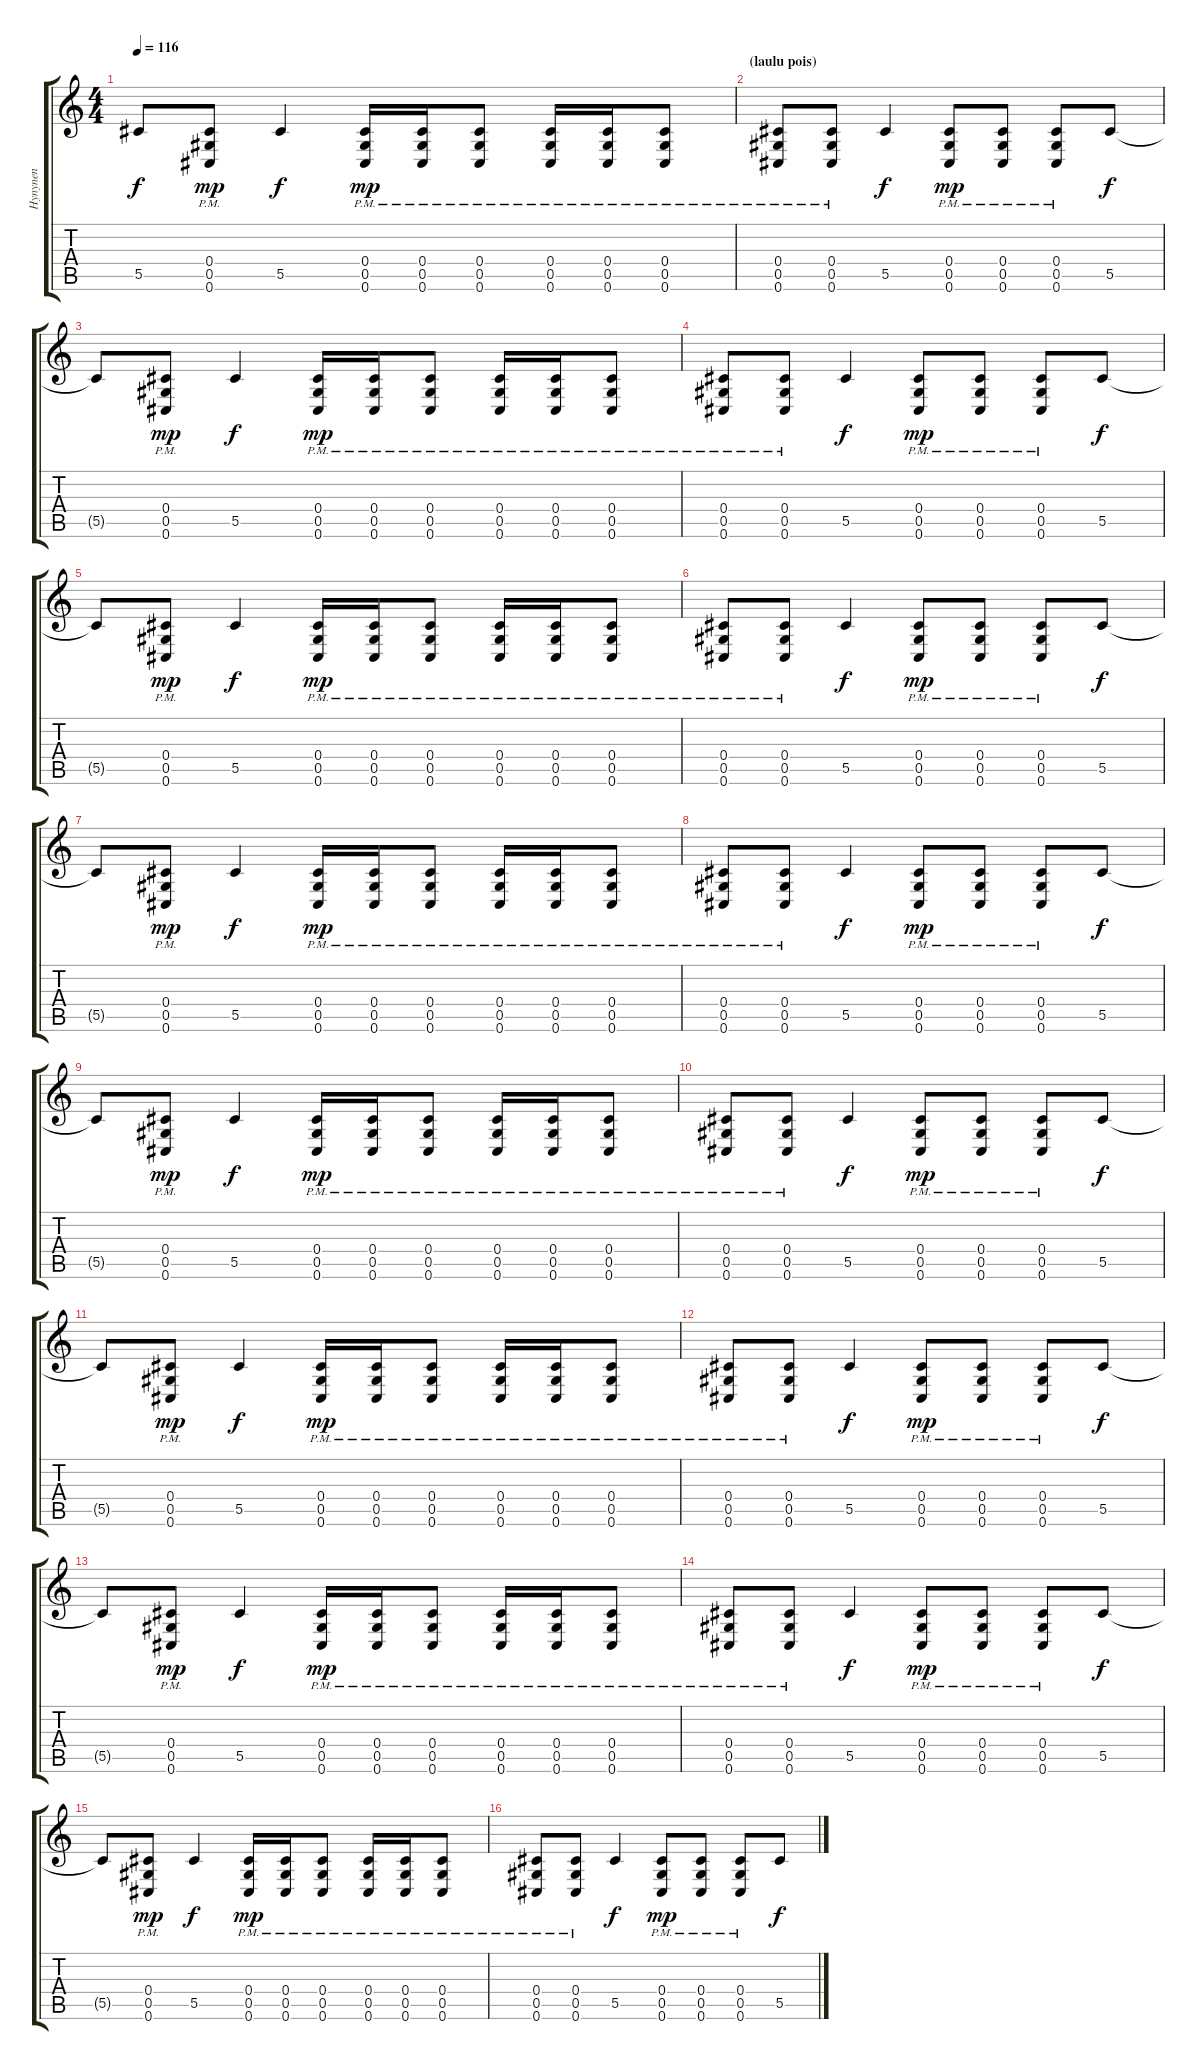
\track ("Hynynen" "Hynynen") {instrument distortionguitar}
\staff {score tabs}
\tuning (Eb4 Bb3 Gb3 Db3 Ab2 Db2) {hide}
\ts (4 4)
\tempo 116
\clef g2
\ks c
5.5{t}.8{dy f} (0.4{pm} 0.5{pm} 0.6{pm}).8{dy mp} 5.5.4{dy f} (0.4{pm} 0.5{pm} 0.6{pm}).16{dy mp} (0.4{pm} 0.5{pm} 0.6{pm}).16 (0.4{pm} 0.5{pm} 0.6{pm}).8 (0.4{pm} 0.5{pm} 0.6{pm}).16 (0.4 0.5{pm} 0.6{pm}).16 (0.4{pm} 0.5{pm} 0.6{pm}).8 |
\section ("" "(laulu pois)")
(0.4{pm} 0.5{pm} 0.6{pm}).8 (0.4{pm} 0.5{pm} 0.6{pm}).8 5.5.4{dy f} (0.4{pm} 0.5{pm} 0.6{pm}).8{dy mp} (0.4{pm} 0.5{pm} 0.6{pm}).8 (0.4{pm} 0.5{pm} 0.6{pm}).8 5.5.8{dy f} |
5.5{t}.8 (0.4{pm} 0.5{pm} 0.6{pm}).8{dy mp} 5.5.4{dy f} (0.4{pm} 0.5{pm} 0.6{pm}).16{dy mp} (0.4{pm} 0.5{pm} 0.6{pm}).16 (0.4{pm} 0.5{pm} 0.6{pm}).8 (0.4{pm} 0.5{pm} 0.6{pm}).16 (0.4 0.5{pm} 0.6{pm}).16 (0.4{pm} 0.5{pm} 0.6{pm}).8 |
(0.4{pm} 0.5{pm} 0.6{pm}).8 (0.4{pm} 0.5{pm} 0.6{pm}).8 5.5.4{dy f} (0.4{pm} 0.5{pm} 0.6{pm}).8{dy mp} (0.4{pm} 0.5{pm} 0.6{pm}).8 (0.4{pm} 0.5{pm} 0.6{pm}).8 5.5.8{dy f} |
5.5{t}.8 (0.4{pm} 0.5{pm} 0.6{pm}).8{dy mp} 5.5.4{dy f} (0.4{pm} 0.5{pm} 0.6{pm}).16{dy mp} (0.4{pm} 0.5{pm} 0.6{pm}).16 (0.4{pm} 0.5{pm} 0.6{pm}).8 (0.4{pm} 0.5{pm} 0.6{pm}).16 (0.4 0.5{pm} 0.6{pm}).16 (0.4{pm} 0.5{pm} 0.6{pm}).8 |
(0.4{pm} 0.5{pm} 0.6{pm}).8 (0.4{pm} 0.5{pm} 0.6{pm}).8 5.5.4{dy f} (0.4{pm} 0.5{pm} 0.6{pm}).8{dy mp} (0.4{pm} 0.5{pm} 0.6{pm}).8 (0.4{pm} 0.5{pm} 0.6{pm}).8 5.5.8{dy f} |
5.5{t}.8 (0.4{pm} 0.5{pm} 0.6{pm}).8{dy mp} 5.5.4{dy f} (0.4{pm} 0.5{pm} 0.6{pm}).16{dy mp} (0.4{pm} 0.5{pm} 0.6{pm}).16 (0.4{pm} 0.5{pm} 0.6{pm}).8 (0.4{pm} 0.5{pm} 0.6{pm}).16 (0.4 0.5{pm} 0.6{pm}).16 (0.4{pm} 0.5{pm} 0.6{pm}).8 |
(0.4{pm} 0.5{pm} 0.6{pm}).8 (0.4{pm} 0.5{pm} 0.6{pm}).8 5.5.4{dy f} (0.4{pm} 0.5{pm} 0.6{pm}).8{dy mp} (0.4{pm} 0.5{pm} 0.6{pm}).8 (0.4{pm} 0.5{pm} 0.6{pm}).8 5.5.8{dy f} |
5.5{t}.8 (0.4{pm} 0.5{pm} 0.6{pm}).8{dy mp} 5.5.4{dy f} (0.4{pm} 0.5{pm} 0.6{pm}).16{dy mp} (0.4{pm} 0.5{pm} 0.6{pm}).16 (0.4{pm} 0.5{pm} 0.6{pm}).8 (0.4{pm} 0.5{pm} 0.6{pm}).16 (0.4 0.5{pm} 0.6{pm}).16 (0.4{pm} 0.5{pm} 0.6{pm}).8 |
(0.4{pm} 0.5{pm} 0.6{pm}).8{volume 10} (0.4{pm} 0.5{pm} 0.6{pm}).8 5.5.4{dy f} (0.4{pm} 0.5{pm} 0.6{pm}).8{dy mp} (0.4{pm} 0.5{pm} 0.6{pm}).8 (0.4{pm} 0.5{pm} 0.6{pm}).8 5.5.8{dy f} |
5.5{t}.8 (0.4{pm} 0.5{pm} 0.6{pm}).8{dy mp} 5.5.4{dy f} (0.4{pm} 0.5{pm} 0.6{pm}).16{dy mp} (0.4{pm} 0.5{pm} 0.6{pm}).16 (0.4{pm} 0.5{pm} 0.6{pm}).8 (0.4{pm} 0.5{pm} 0.6{pm}).16 (0.4 0.5{pm} 0.6{pm}).16 (0.4{pm} 0.5{pm} 0.6{pm}).8 |
(0.4{pm} 0.5{pm} 0.6{pm}).8 (0.4{pm} 0.5{pm} 0.6{pm}).8 5.5.4{dy f} (0.4{pm} 0.5{pm} 0.6{pm}).8{dy mp} (0.4{pm} 0.5{pm} 0.6{pm}).8 (0.4{pm} 0.5{pm} 0.6{pm}).8 5.5.8{dy f} |
5.5{t}.8 (0.4{pm} 0.5{pm} 0.6{pm}).8{dy mp} 5.5.4{dy f} (0.4{pm} 0.5{pm} 0.6{pm}).16{dy mp} (0.4{pm} 0.5{pm} 0.6{pm}).16 (0.4{pm} 0.5{pm} 0.6{pm}).8 (0.4{pm} 0.5{pm} 0.6{pm}).16 (0.4 0.5{pm} 0.6{pm}).16 (0.4{pm} 0.5{pm} 0.6{pm}).8 |
(0.4{pm} 0.5{pm} 0.6{pm}).8{volume 6} (0.4{pm} 0.5{pm} 0.6{pm}).8 5.5.4{dy f} (0.4{pm} 0.5{pm} 0.6{pm}).8{dy mp} (0.4{pm} 0.5{pm} 0.6{pm}).8 (0.4{pm} 0.5{pm} 0.6{pm}).8 5.5.8{dy f} |
5.5{t}.8 (0.4{pm} 0.5{pm} 0.6{pm}).8{dy mp} 5.5.4{dy f} (0.4{pm} 0.5{pm} 0.6{pm}).16{dy mp} (0.4{pm} 0.5{pm} 0.6{pm}).16 (0.4{pm} 0.5{pm} 0.6{pm}).8 (0.4{pm} 0.5{pm} 0.6{pm}).16 (0.4 0.5{pm} 0.6{pm}).16 (0.4{pm} 0.5{pm} 0.6{pm}).8 |
(0.4{pm} 0.5{pm} 0.6{pm}).8 (0.4{pm} 0.5{pm} 0.6{pm}).8 5.5.4{dy f} (0.4{pm} 0.5{pm} 0.6{pm}).8{dy mp} (0.4{pm} 0.5{pm} 0.6{pm}).8 (0.4{pm} 0.5{pm} 0.6{pm}).8 5.5.8{dy f}
